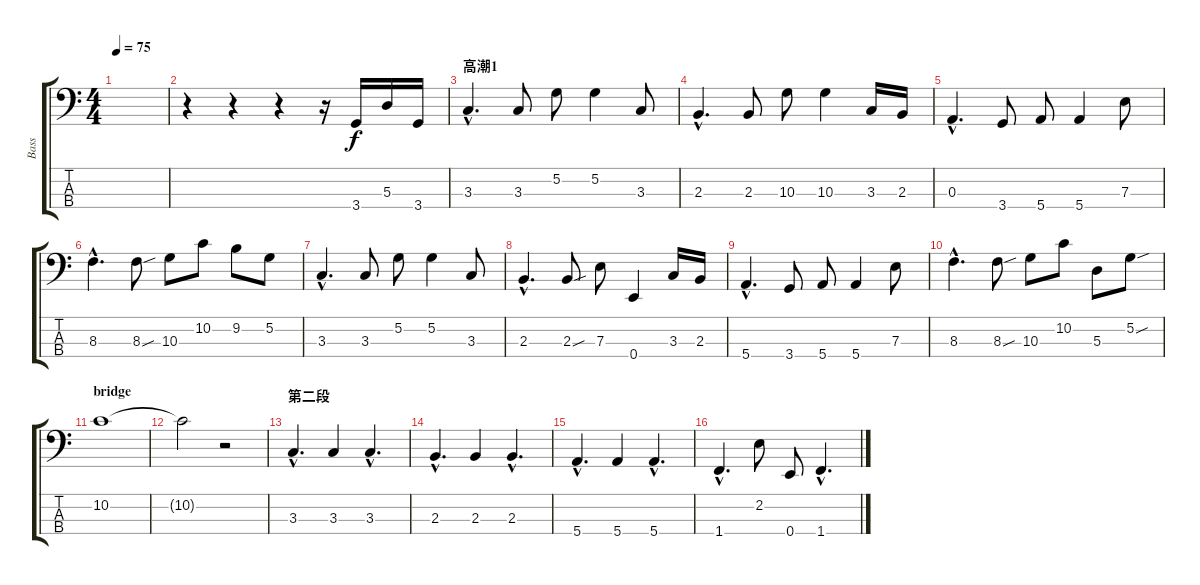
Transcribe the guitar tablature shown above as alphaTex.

\track ("Bass" "Bass") {instrument electricbassfinger}
\staff {score tabs}
\tuning (G2 D2 A1 E1) {hide}
\ts (4 4)
\tempo 75
\clef f4
\ks c
|
r.4 r.4 r.4 r.16 3.4.16 5.3.16 3.4.16 |
\section ("" "高潮1")
3.3{hac}.4{d} 3.3.8 5.2.8 5.2.4 3.3.8 |
2.3{hac}.4{d} 2.3.8 10.3.8 10.3.4 3.3.16 2.3.16 |
0.3{hac}.4{d} 3.4.8 5.4.8 5.4.4 7.3.8 |
8.3{hac}.4{d} 8.3{sou}.8 10.3.8 10.2.8 9.2.8 5.2.8 |
3.3{hac}.4{d} 3.3.8 5.2.8 5.2.4 3.3.8 |
2.3{hac}.4{d} 2.3{sou}.8 7.3.8 0.4.4 3.3.16 2.3.16 |
5.4{hac}.4{d} 3.4.8 5.4.8 5.4.4 7.3.8 |
8.3{hac}.4{d} 8.3{sou}.8 10.3.8 10.2.8 5.3.8 5.2{sou}.8 |
\section ("" "bridge")
10.2.1 |
10.2{t}.2 r.2 |
\section ("" "第二段")
3.3{hac}.4{d} 3.3.4 3.3{hac}.4{d} |
2.3{hac}.4{d} 2.3.4 2.3{hac}.4{d} |
5.4{hac}.4{d} 5.4.4 5.4{hac}.4{d} |
1.4{hac}.4{d} 2.2.8 0.4.8 1.4{hac}.4{d}
